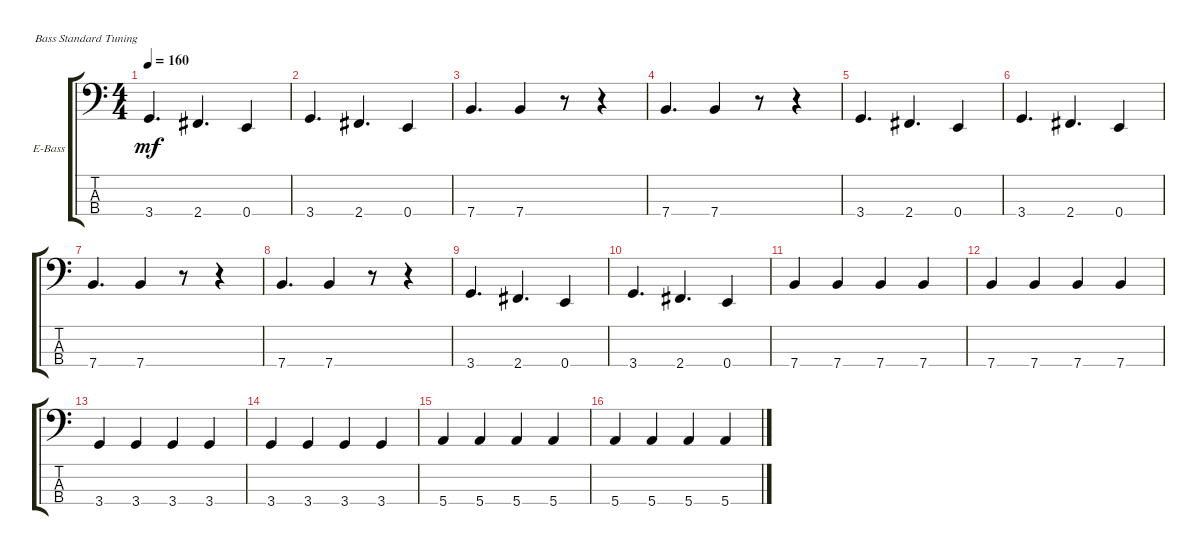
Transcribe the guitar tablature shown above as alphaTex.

\defaultSystemsLayout 4
\bracketExtendMode groupsimilarinstruments
\firstSystemTrackNameOrientation horizontal
\otherSystemsTrackNameOrientation horizontal
\track ("Bass" "E-Bass") {instrument electricbassfinger}
\staff {score tabs}
\tuning (G2 D2 A1 E1)
\ts (4 4)
\tempo 160
\clef f4
\ks c
3.4.4{d dy mf} 2.4.4{d} 0.4.4 |
3.4.4{d} 2.4.4{d} 0.4.4 |
7.4.4{d} 7.4.4 r.8 r.4 |
7.4.4{d} 7.4.4 r.8 r.4 |
3.4.4{d} 2.4.4{d} 0.4.4 |
3.4.4{d} 2.4.4{d} 0.4.4 |
7.4.4{d} 7.4.4 r.8 r.4 |
7.4.4{d} 7.4.4 r.8 r.4 |
3.4.4{d} 2.4.4{d} 0.4.4 |
3.4.4{d} 2.4.4{d} 0.4.4 |
7.4.4 7.4.4 7.4.4 7.4.4 |
7.4.4 7.4.4 7.4.4 7.4.4 |
3.4.4 3.4.4 3.4.4 3.4.4 |
3.4.4 3.4.4 3.4.4 3.4.4 |
5.4.4 5.4.4 5.4.4 5.4.4 |
5.4.4 5.4.4 5.4.4 5.4.4
